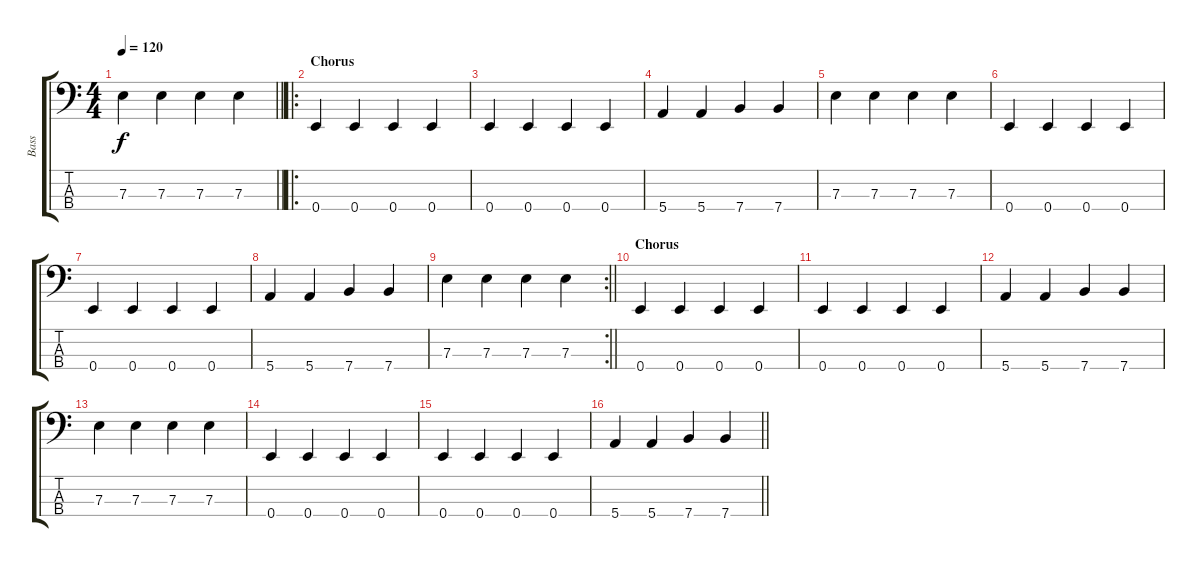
\track ("Bass" "Bass") {instrument electricbassfinger}
\staff {score tabs}
\tuning (G2 D2 A1 E1) {hide}
\ts (4 4)
\tempo 120
\clef f4
\barLineRight lightlight
\ks c
7.3.4{dy f} 7.3.4 7.3.4 7.3.4 |
\ro
\section ("" "Chorus")
0.4.4 0.4.4 0.4.4 0.4.4 |
0.4.4 0.4.4 0.4.4 0.4.4 |
5.4.4 5.4.4 7.4.4 7.4.4 |
7.3.4 7.3.4 7.3.4 7.3.4 |
0.4.4 0.4.4 0.4.4 0.4.4 |
0.4.4 0.4.4 0.4.4 0.4.4 |
5.4.4 5.4.4 7.4.4 7.4.4 |
\rc 2
\barLineRight lightlight
7.3.4 7.3.4 7.3.4 7.3.4 |
\section ("" "Chorus")
0.4.4 0.4.4 0.4.4 0.4.4 |
0.4.4 0.4.4 0.4.4 0.4.4 |
5.4.4 5.4.4 7.4.4 7.4.4 |
7.3.4 7.3.4 7.3.4 7.3.4 |
0.4.4 0.4.4 0.4.4 0.4.4 |
0.4.4 0.4.4 0.4.4 0.4.4 |
\barLineRight lightlight
5.4.4 5.4.4 7.4.4 7.4.4
